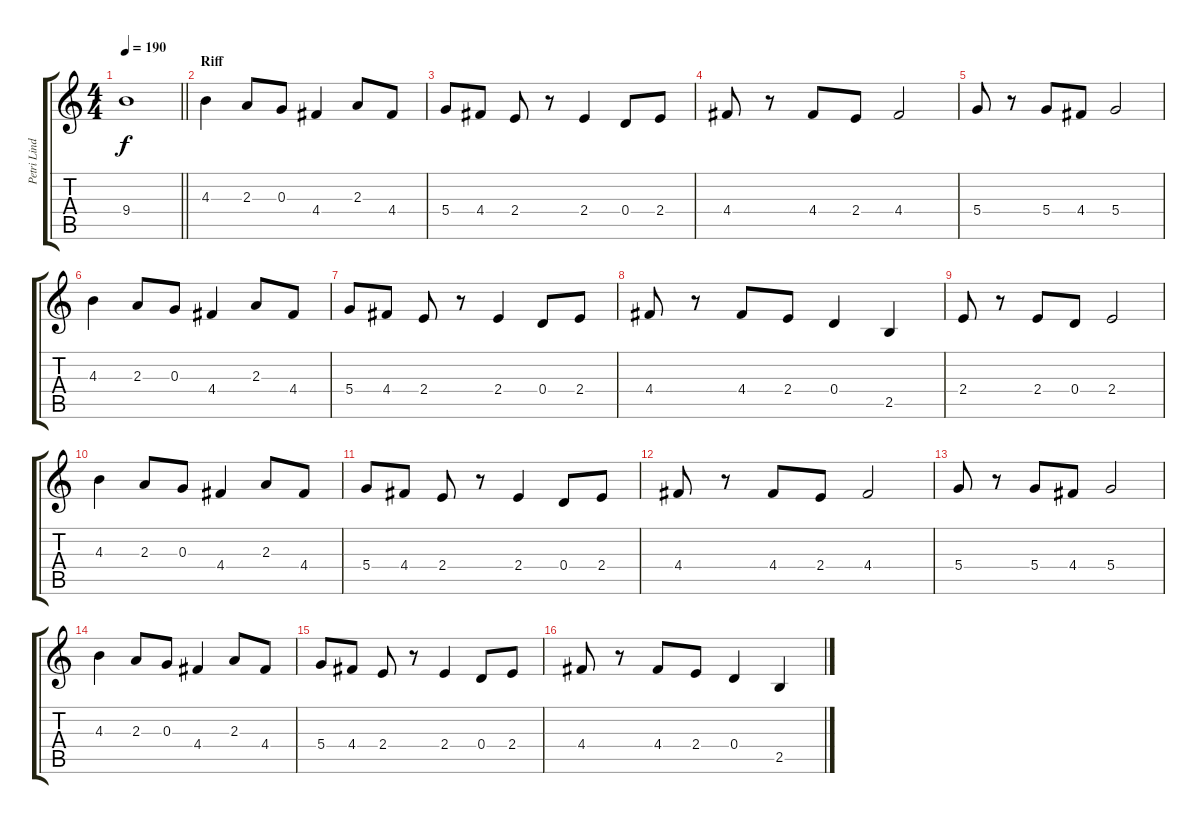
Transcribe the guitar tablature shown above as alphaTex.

\track ("Petri Lindroos" "Petri Lind") {instrument distortionguitar}
\staff {score tabs}
\tuning (E4 B3 G3 D3 A2 E2) {hide}
\ts (4 4)
\tempo 190
\clef g2
\barLineRight lightlight
\ks c
9.4.1{dy f} |
\section ("" "Riff")
4.3.4 2.3.8 0.3.8 4.4.4 2.3.8 4.4.8 |
5.4.8 4.4.8 2.4.8 r.8 2.4.4 0.4.8 2.4.8 |
4.4.8 r.8 4.4.8 2.4.8 4.4.2 |
5.4.8 r.8 5.4.8 4.4.8 5.4.2 |
4.3.4 2.3.8 0.3.8 4.4.4 2.3.8 4.4.8 |
5.4.8 4.4.8 2.4.8 r.8 2.4.4 0.4.8 2.4.8 |
4.4.8 r.8 4.4.8 2.4.8 0.4.4 2.5.4 |
2.4.8 r.8 2.4.8 0.4.8 2.4.2 |
4.3.4 2.3.8 0.3.8 4.4.4 2.3.8 4.4.8 |
5.4.8 4.4.8 2.4.8 r.8 2.4.4 0.4.8 2.4.8 |
4.4.8 r.8 4.4.8 2.4.8 4.4.2 |
5.4.8 r.8 5.4.8 4.4.8 5.4.2 |
4.3.4 2.3.8 0.3.8 4.4.4 2.3.8 4.4.8 |
5.4.8 4.4.8 2.4.8 r.8 2.4.4 0.4.8 2.4.8 |
4.4.8 r.8 4.4.8 2.4.8 0.4.4 2.5.4
